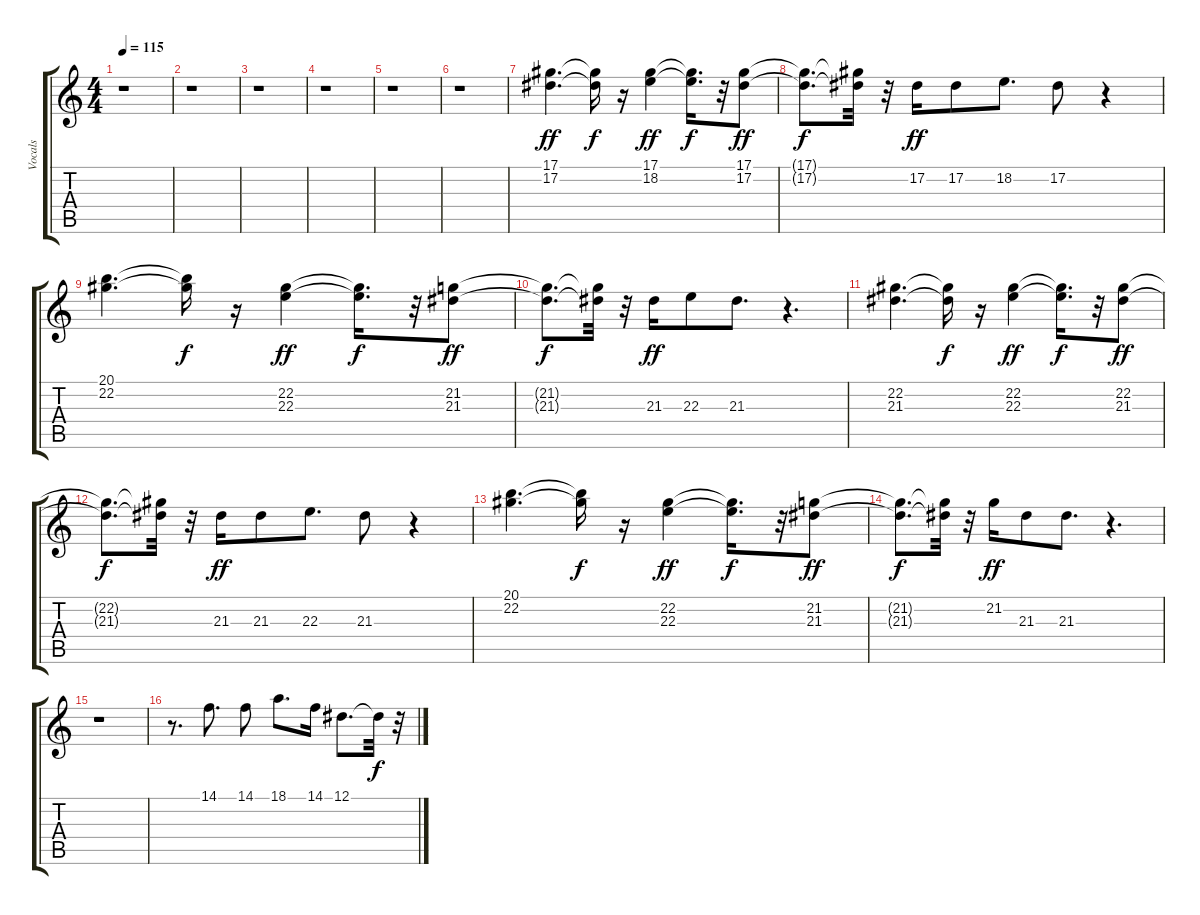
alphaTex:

\track ("Vocals" "Vocals") {instrument voiceoohs}
\staff {score tabs}
\tuning (Eb4 Bb3 Gb3 Db3 Ab2 Eb2) {hide}
\ts (4 4)
\tempo 115
\clef g2
\ks c
r.1{dy f} |
r.1 |
r.1 |
r.1 |
r.1 |
r.1 |
(17.1 17.2).4{d dy ff} (17.1{t} 17.2{t}).16{dy f} r.16 (17.1 18.2).4{dy ff} (17.1{t} 18.2{t}).16{d dy f} r.32 (17.1 17.2).8{dy ff} |
(17.1{t} 17.2{t}).8{d dy f} (17.1{t} 17.2{t}).32 r.32 17.2.16{dy ff} 17.2.8 18.2.8{d} 17.2.8 r.4 |
(20.1 22.2).4{d} (20.1{t} 22.2{t}).16{dy f} r.16 (22.2 22.3).4{dy ff} (22.2{t} 22.3{t}).16{d dy f} r.32 (21.2 21.3).8{dy ff} |
(21.2{t} 21.3{t}).8{d dy f} (21.2{t} 21.3{t}).32 r.32 21.3.16{dy ff} 22.3.8 21.3.8{d} r.4{d} |
(22.2 21.3).4{d} (22.2{t} 21.3{t}).16{dy f} r.16 (22.2 22.3).4{dy ff} (22.2{t} 22.3{t}).16{d dy f} r.32 (22.2 21.3).8{dy ff} |
(22.2{t} 21.3{t}).8{d dy f} (22.2{t} 21.3{t}).32 r.32 21.3.16{dy ff} 21.3.8 22.3.8{d} 21.3.8 r.4 |
(20.1 22.2).4{d} (20.1{t} 22.2{t}).16{dy f} r.16 (22.2 22.3).4{dy ff} (22.2{t} 22.3{t}).16{d dy f} r.32 (21.2 21.3).8{dy ff} |
(21.2{t} 21.3{t}).8{d dy f} (21.2{t} 21.3{t}).32 r.32 21.2.16{dy ff} 21.3.8 21.3.8{d} r.4{d} |
r.1 |
r.8{d} 14.1.8{d} 14.1.8 18.1.8{d} 14.1.16 12.1.8{d} 12.1{t}.32{dy f} r.32
